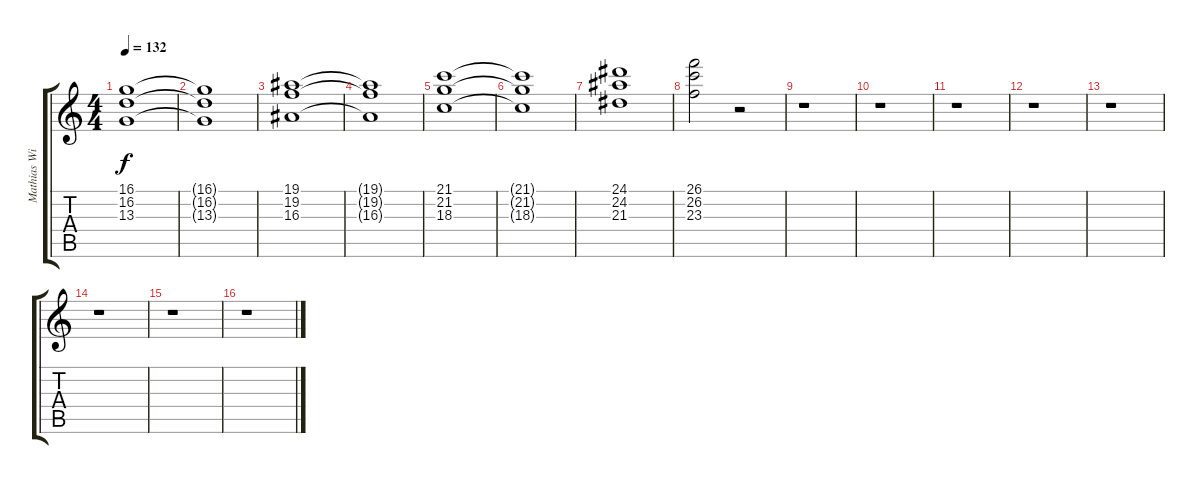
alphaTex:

\track ("Mathias Wiesner" "Mathias Wi") {instrument choiraahs}
\staff {score tabs}
\tuning (Eb4 Bb3 Gb3 Db3 Ab2 Eb2) {hide}
\ts (4 4)
\tempo 132
\clef g2
\ks c
(16.1 16.2 13.3).1{dy f volume 5} |
(16.1{t} 16.2{t} 13.3{t}).1 |
(19.1 19.2 16.3).1 |
(19.1{t} 19.2{t} 16.3{t}).1 |
(21.1 21.2 18.3).1 |
(21.1{t} 21.2{t} 18.3{t}).1 |
(24.1 24.2 21.3).1 |
(26.1 26.2 23.3).2 r.2 |
r.1 |
r.1 |
r.1 |
r.1 |
r.1 |
r.1 |
r.1 |
r.1
